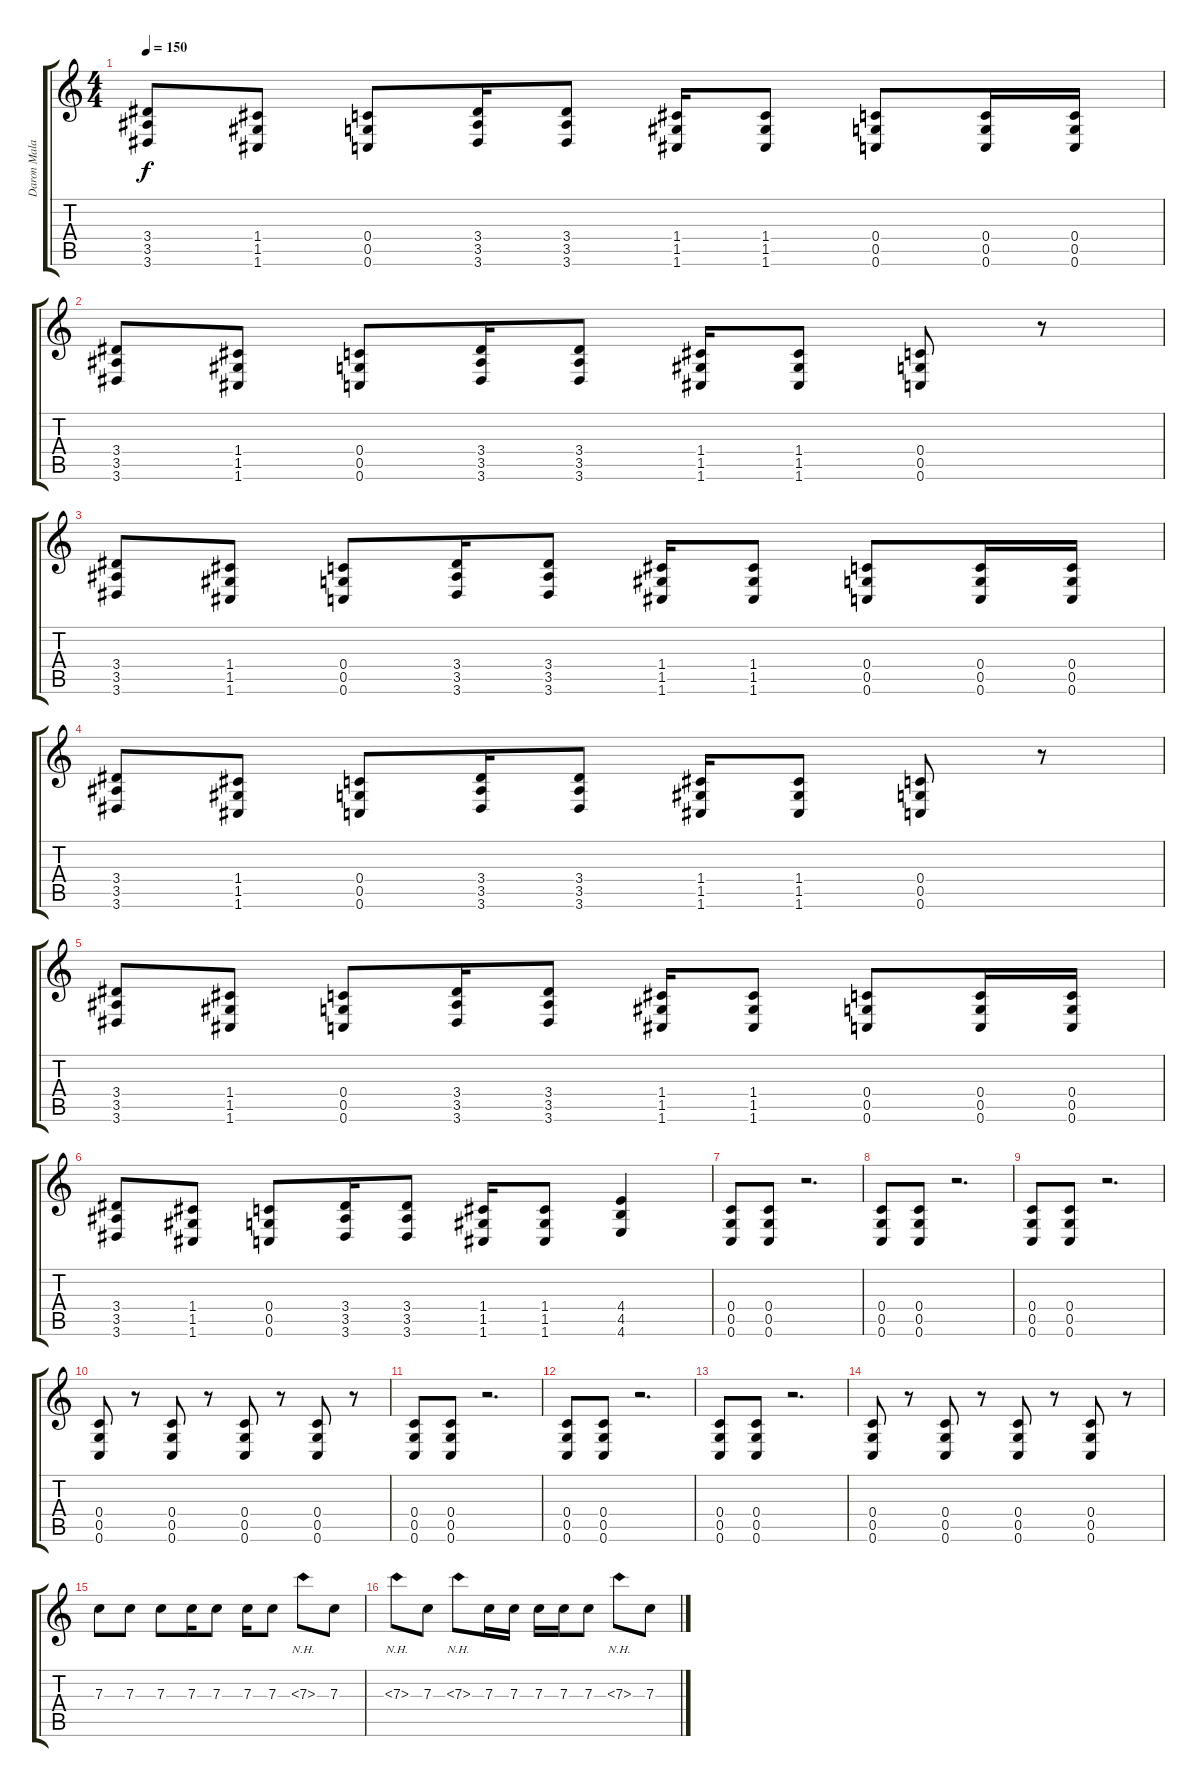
\track ("Daron Malakian" "Daron Mala") {instrument overdrivenguitar}
\staff {score tabs}
\tuning (D4 A3 F3 C3 G2 C2) {hide}
\ts (4 4)
\tempo 150
\clef g2
\ks c
(3.4 3.5 3.6).8{dy f instrument distortionguitar} (1.4 1.5 1.6).8 (0.4 0.5 0.6).8 (3.4 3.5 3.6).16 (3.4 3.5 3.6).8 (1.4 1.5 1.6).16 (1.4 1.5 1.6).8 (0.4 0.5 0.6).8 (0.4 0.5 0.6).16 (0.4 0.5 0.6).16 |
(3.4 3.5 3.6).8 (1.4 1.5 1.6).8 (0.4 0.5 0.6).8 (3.4 3.5 3.6).16 (3.4 3.5 3.6).8 (1.4 1.5 1.6).16 (1.4 1.5 1.6).8 (0.4 0.5 0.6).8 r.8 |
(3.4 3.5 3.6).8{instrument distortionguitar} (1.4 1.5 1.6).8 (0.4 0.5 0.6).8 (3.4 3.5 3.6).16 (3.4 3.5 3.6).8 (1.4 1.5 1.6).16 (1.4 1.5 1.6).8 (0.4 0.5 0.6).8 (0.4 0.5 0.6).16 (0.4 0.5 0.6).16 |
(3.4 3.5 3.6).8 (1.4 1.5 1.6).8 (0.4 0.5 0.6).8 (3.4 3.5 3.6).16 (3.4 3.5 3.6).8 (1.4 1.5 1.6).16 (1.4 1.5 1.6).8 (0.4 0.5 0.6).8 r.8 |
(3.4 3.5 3.6).8{instrument distortionguitar} (1.4 1.5 1.6).8 (0.4 0.5 0.6).8 (3.4 3.5 3.6).16 (3.4 3.5 3.6).8 (1.4 1.5 1.6).16 (1.4 1.5 1.6).8 (0.4 0.5 0.6).8 (0.4 0.5 0.6).16 (0.4 0.5 0.6).16 |
(3.4 3.5 3.6).8 (1.4 1.5 1.6).8 (0.4 0.5 0.6).8 (3.4 3.5 3.6).16 (3.4 3.5 3.6).8 (1.4 1.5 1.6).16 (1.4 1.5 1.6).8 (4.4 4.5 4.6).4 |
(0.4 0.5 0.6).8 (0.4 0.5 0.6).8 r.2{d} |
(0.4 0.5 0.6).8 (0.4 0.5 0.6).8 r.2{d} |
(0.4 0.5 0.6).8 (0.4 0.5 0.6).8 r.2{d} |
(0.4 0.5 0.6).8 r.8 (0.4 0.5 0.6).8 r.8 (0.4 0.5 0.6).8 r.8 (0.4 0.5 0.6).8 r.8 |
(0.4 0.5 0.6).8 (0.4 0.5 0.6).8 r.2{d} |
(0.4 0.5 0.6).8 (0.4 0.5 0.6).8 r.2{d} |
(0.4 0.5 0.6).8 (0.4 0.5 0.6).8 r.2{d} |
(0.4 0.5 0.6).8 r.8 (0.4 0.5 0.6).8 r.8 (0.4 0.5 0.6).8 r.8 (0.4 0.5 0.6).8 r.8 |
7.3.8 7.3.8 7.3.8 7.3.16 7.3.8 7.3.16 7.3.8 7.3{nh}.8 7.3.8 |
7.3{nh}.8 7.3.8 7.3{nh}.8 7.3.16 7.3.16 7.3.16 7.3.16 7.3.8 7.3{nh}.8 7.3.8
